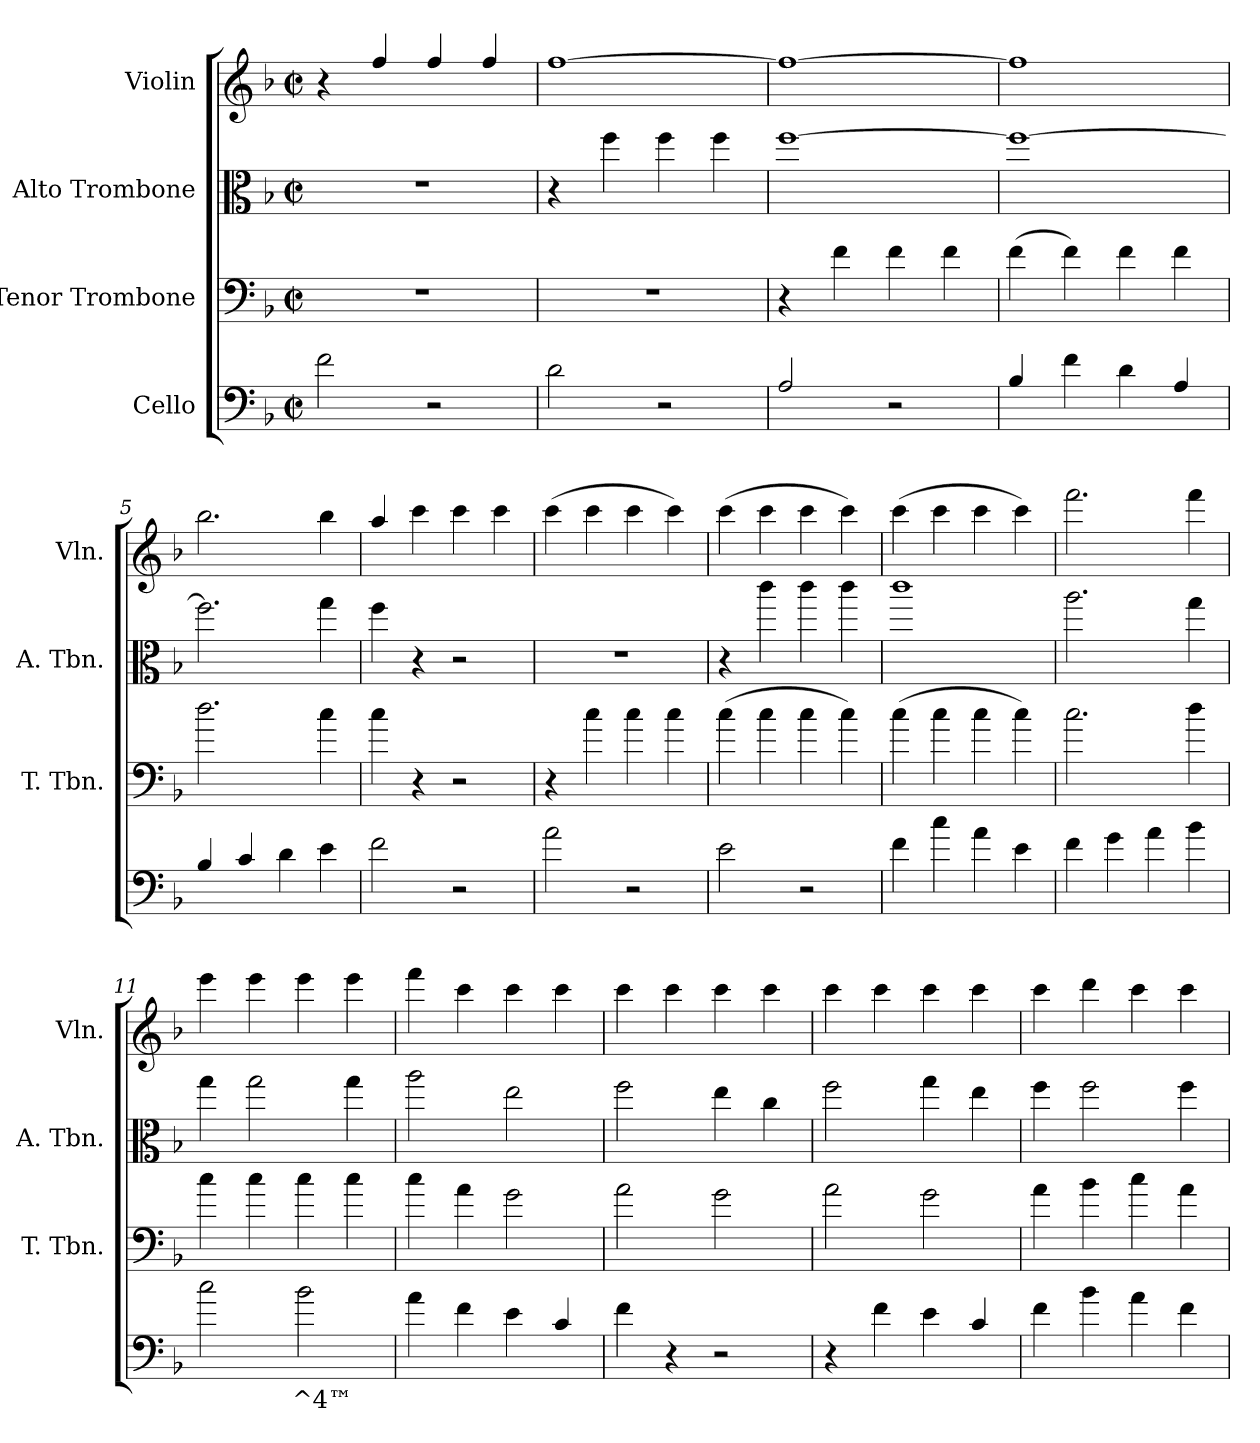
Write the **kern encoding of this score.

**kern	**text	**kern	**kern	**kern
*part4	*part4	*part3	*part2	*part1
*staff4	*staff4	*staff3	*staff2	*staff1
*I"Cello	*	*I"Tenor Trombone	*I"Alto Trombone	*I"Violin
*	*	*I'T. Tbn.	*I'A. Tbn.	*I'Vln.
*clefF4	*	*clefF4	*clefC3	*clefG2
*ITrd7c12	*	*ITrd7c12	*ITrd7c12	*ITrd7c12
*k[b-]	*	*k[b-]	*k[b-]	*k[b-]
*F:	*	*F:	*F:	*F:
*M2/2	*	*M2/2	*M2/2	*M2/2
*met(c|)	*	*met(c|)	*met(c|)	*met(c|)
=1	=1	=1	=1	=1
2F\	.	1r	1r	4r
.	.	.	.	4f/
2r	.	.	.	4f/
.	.	.	.	4f/
=2	=2	=2	=2	=2
2D\	.	1r	4r	[1f
.	.	.	4f\	.
2r	.	.	4f\	.
.	.	.	4f\	.
=3	=3	=3	=3	=3
2AA/	.	4r	[1f	1f_
.	.	4F\	.	.
2r	.	4F\	.	.
.	.	4F\	.	.
=4	=4	=4	=4	=4
4BB-/	.	(>4F\	1f_	1f]
4F\	.	4F\)	.	.
4D\	.	4F\	.	.
4AA/	.	4F\	.	.
=5	=5	=5	=5	=5
4BB-/	.	2.d\	2.f\]	2.b-\
4C/	.	.	.	.
4D\	.	.	.	.
4E\	.	4c\	4g\	4b-\
=6	=6	=6	=6	=6
2F\	.	4c\	4f\	4a/
.	.	4r	4r	4cc\
2r	.	2r	2r	4cc\
.	.	.	.	4cc\
=7	=7	=7	=7	=7
2A\	.	4r	1r	(>4cc\
.	.	4c\	.	4cc\
2r	.	4c\	.	4cc\
.	.	4c\	.	4cc\)
!!LO:LB:g=z
=8	=8	=8	=8	=8
2E\	.	(>4c\	4r	(>4cc\
.	.	4c\	4cc\	4cc\
2r	.	4c\	4cc\	4cc\
.	.	4c\)	4cc\	4cc\)
=9	=9	=9	=9	=9
4F\	.	(>4c\	1cc	(>4cc\
4c\	.	4c\	.	4cc\
4A\	.	4c\	.	4cc\
4E\	.	4c\)	.	4cc\)
=10	=10	=10	=10	=10
4F\	.	2.c\	2.a\	2.ff\
4G\	.	.	.	.
4A\	.	.	.	.
4B-\	.	4d\	4g\	4ff\
=11	=11	=11	=11	=11
2c\	.	4c\	4g\	4ee\
.	.	4c\	2g\	4ee\
!	!LO:LY:b	!	!	!
2B-\	^4™	4c\	.	4ee\
.	.	4c\	4g\	4ee\
=12	=12	=12	=12	=12
4A\	.	4c\	2a\	4ff\
4F\	.	4A\	.	4cc\
4E\	.	2G\	2e\	4cc\
4C/	.	.	.	4cc\
=13	=13	=13	=13	=13
4F\	.	2A\	2f\	4cc\
4r	.	.	.	4cc\
2r	.	2G\	4e\	4cc\
.	.	.	4c\	4cc\
=14	=14	=14	=14	=14
4r	.	2A\	2f\	4cc\
4F\	.	.	.	4cc\
4E\	.	2G\	4g\	4cc\
4C/	.	.	4e\	4cc\
=15	=15	=15	=15	=15
4F\	.	4A\	4f\	4cc\
4B-\	.	4B-\	2f\	4dd\
4A\	.	4c\	.	4cc\
4F\	.	4A\	4f\	4cc\
=	=	=	=	=
*-	*-	*-	*-	*-
